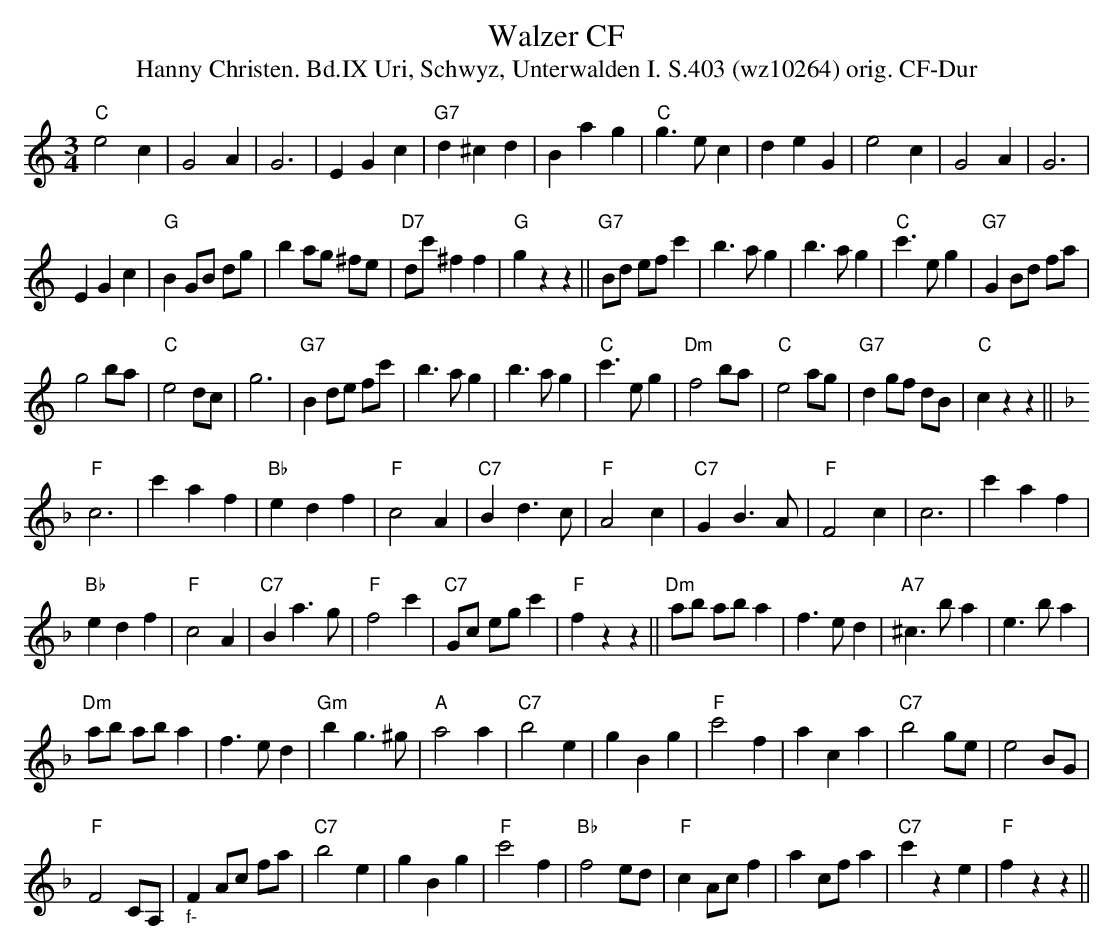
X:1
T: Walzer CF
T:Hanny Christen. Bd.IX Uri, Schwyz, Unterwalden I. S.403 (wz10264) orig. CF-Dur
M:3/4
L:1/4
K:C
"C"e2c | G2A | G3 | EGc | "G7"d^cd | Bag | "C"g>ec | deG | e2c | G2A | G3 |
EGc | [L:1/8] "G"B2 GB dg | b2 ag ^fe | "D7"dc' ^f2 f2 | "G"g2 z2z2 || "G7"Bd ef c'2 | b3a g2 | b3a g2 | "C"c'3e g2 | "G7"G2 Bd fa |
g4 ba | "C"e4 dc | g6 | "G7"B2 de fc' | b3a g2 | b3a g2 | "C"c'3e g2 | "Dm"f4 ba | "C"e4 ag | "G7"d2 gf dB | "C"c2 z2z2 || [K:F] [L:1/4]
"F"c3 | c'af | "Bb"edf | "F"c2A | "C7"Bd>c | "F"A2c | "C7"GB>A | "F"F2c | c3 | c'af |
"Bb"edf | "F"c2A | "C7"Ba>g | "F"f2c' | [L:1/8] "C7"Gc eg c'2 | "F"f2 z2z2 || "Dm"ab ab a2 | f3e d2 | "A7"^c3b a2 | e3b a2 |
"Dm"ab ab a2 | f3e d2 | "Gm"b2g3^g | [L:1/4] "A"a2a |  "C7"b2e | gBg | "F"c'2f | aca | "C7"b2 g/e/ | e2 B/G/ |
"F"F2 C/A,/ | "_f-"F A/c/ f/a/ | "C7"b2e | gBg | "F"c'2f | "Bb"f2 e/d/ | "F"c A/c/ f | a c/f/ a | "C7"c'ze | "F"f zz ||
